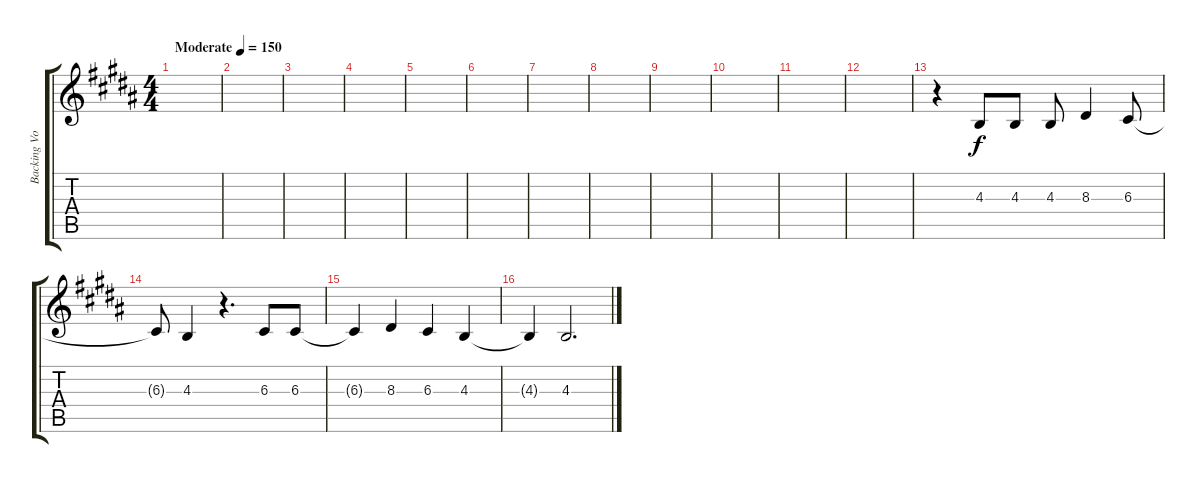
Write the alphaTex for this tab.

\track ("Backing Vocals" "Backing Vo") {instrument altosax}
\staff {score tabs}
\tuning (E4 B3 G3 D3 A2 E2) {hide}
\ts (4 4)
\tempo (150 "Moderate")
\clef g2
\ks b
|
|
|
|
|
|
|
|
|
|
|
|
r.4 4.3.8 4.3.8 4.3.8 8.3.4 6.3.8 |
6.3{t}.8 4.3.4 r.4{d} 6.3.8 6.3.8 |
6.3{t}.4 8.3.4 6.3.4 4.3.4 |
4.3{t}.4 4.3.2{d}
